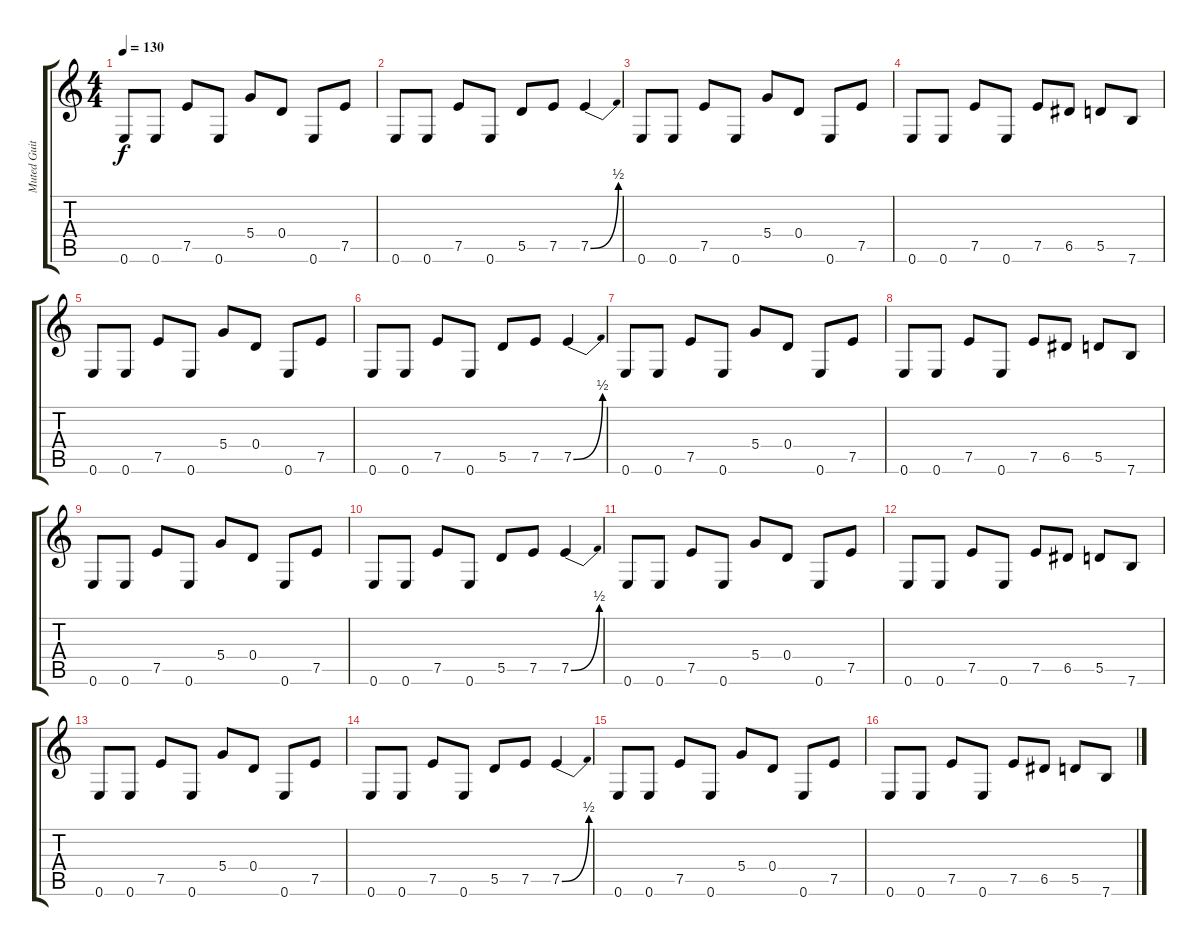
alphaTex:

\track ("Muted Guitar I" "Muted Guit") {instrument electricguitarmuted}
\staff {score tabs}
\tuning (E4 B3 G3 D3 A2 E2) {hide}
\ts (4 4)
\tempo 130
\clef g2
\ks c
0.6.8{dy f instrument electricguitarmuted} 0.6.8 7.5.8 0.6.8 5.4.8 0.4.8 0.6.8 7.5.8 |
0.6.8 0.6.8 7.5.8 0.6.8 5.5.8 7.5.8 7.5{be (bend 0 0 60 2)}.4 |
0.6.8 0.6.8 7.5.8 0.6.8 5.4.8 0.4.8 0.6.8 7.5.8 |
0.6.8 0.6.8 7.5.8 0.6.8 7.5.8 6.5.8 5.5.8 7.6.8 |
0.6.8 0.6.8 7.5.8 0.6.8 5.4.8 0.4.8 0.6.8 7.5.8 |
0.6.8 0.6.8 7.5.8 0.6.8 5.5.8 7.5.8 7.5{be (bend 0 0 60 2)}.4 |
0.6.8 0.6.8 7.5.8 0.6.8 5.4.8 0.4.8 0.6.8 7.5.8 |
0.6.8 0.6.8 7.5.8 0.6.8 7.5.8 6.5.8 5.5.8 7.6.8 |
0.6.8 0.6.8 7.5.8 0.6.8 5.4.8 0.4.8 0.6.8 7.5.8 |
0.6.8 0.6.8 7.5.8 0.6.8 5.5.8 7.5.8 7.5{be (bend 0 0 60 2)}.4 |
0.6.8 0.6.8 7.5.8 0.6.8 5.4.8 0.4.8 0.6.8 7.5.8 |
0.6.8 0.6.8 7.5.8 0.6.8 7.5.8 6.5.8 5.5.8 7.6.8 |
0.6.8 0.6.8 7.5.8 0.6.8 5.4.8 0.4.8 0.6.8 7.5.8 |
0.6.8 0.6.8 7.5.8 0.6.8 5.5.8 7.5.8 7.5{be (bend 0 0 60 2)}.4 |
0.6.8 0.6.8 7.5.8 0.6.8 5.4.8 0.4.8 0.6.8 7.5.8 |
0.6.8 0.6.8 7.5.8 0.6.8 7.5.8 6.5.8 5.5.8 7.6.8
